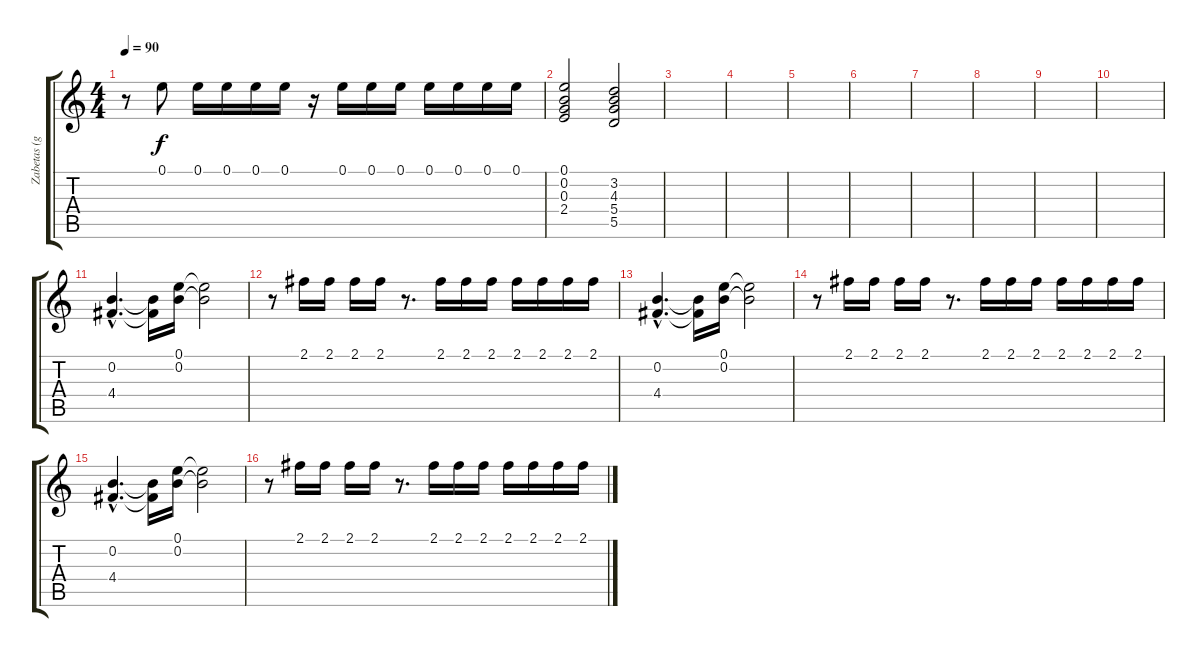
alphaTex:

\track ("Zabetas (guitar2)" "Zabetas (g") {instrument distortionguitar}
\staff {score tabs}
\tuning (E4 B3 G3 D3 A2 E2) {hide}
\ts (4 4)
\tempo 90
\clef g2
\ks c
r.8{dy f} 0.1.8 0.1.16 0.1.16 0.1.16 0.1.16 r.16 0.1.16 0.1.16 0.1.16 0.1.16 0.1.16 0.1.16 0.1.16 |
(0.1 0.2 0.3 2.4).2 (3.2 4.3 5.4 5.5).2 |
|
|
|
|
|
|
|
|
(0.2{hac} 4.4{hac}).4{d} (0.2{t} 4.4{t}).16 (0.1 0.2).16 (0.1{t} 0.2{t}).2 |
r.8 2.1.16 2.1.16 2.1.16 2.1.16 r.8{d} 2.1.16 2.1.16 2.1.16 2.1.16 2.1.16 2.1.16 2.1.16 |
(0.2{hac} 4.4{hac}).4{d} (0.2{t} 4.4{t}).16 (0.1 0.2).16 (0.1{t} 0.2{t}).2 |
r.8 2.1.16 2.1.16 2.1.16 2.1.16 r.8{d} 2.1.16 2.1.16 2.1.16 2.1.16 2.1.16 2.1.16 2.1.16 |
(0.2{hac} 4.4{hac}).4{d} (0.2{t} 4.4{t}).16 (0.1 0.2).16 (0.1{t} 0.2{t}).2 |
r.8 2.1.16 2.1.16 2.1.16 2.1.16 r.8{d} 2.1.16 2.1.16 2.1.16 2.1.16 2.1.16 2.1.16 2.1.16
